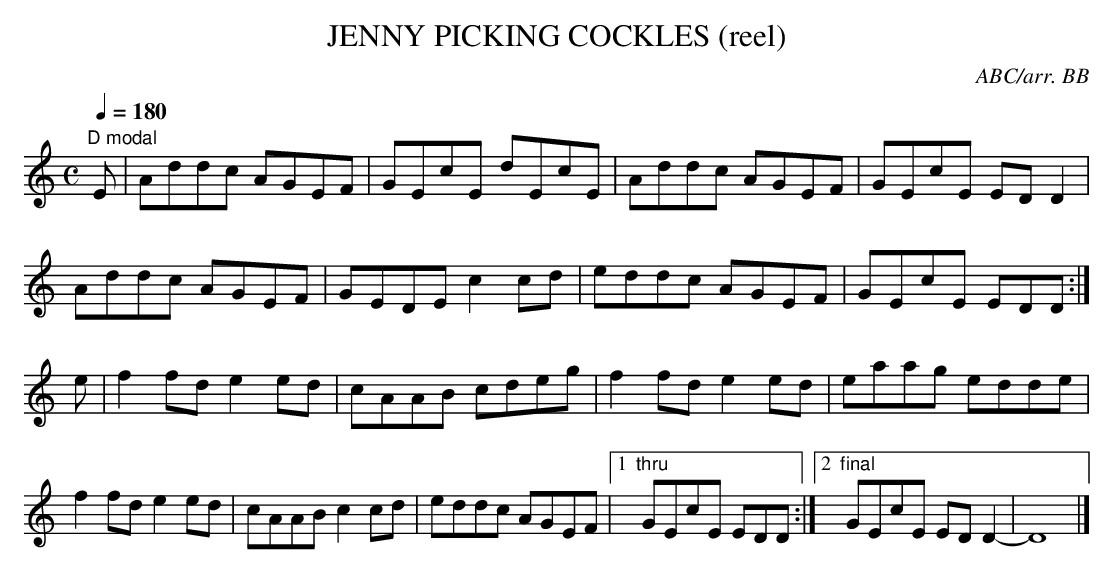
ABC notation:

X:1
T:JENNY PICKING COCKLES (reel)
C:ABC/arr. BB
tune (i.e., no C naturals)
M:C
L:1/8
Q:1/4=180
K:C
"D modal"
E|Addc AGEF|GEcE dEcE|Addc AGEF|GEcE EDD2|
Addc AGEF|GEDE c2cd|eddc AGEF|GEcE EDD :|
e|f2fd e2ed|cAAB cdeg|f2fd e2ed|eaag edde|
f2fd e2ed|cAAB c2cd|eddc AGEF|1 "thru"GEcE EDD :|\
[2 "final"GEcE EDD2-|D8|]
